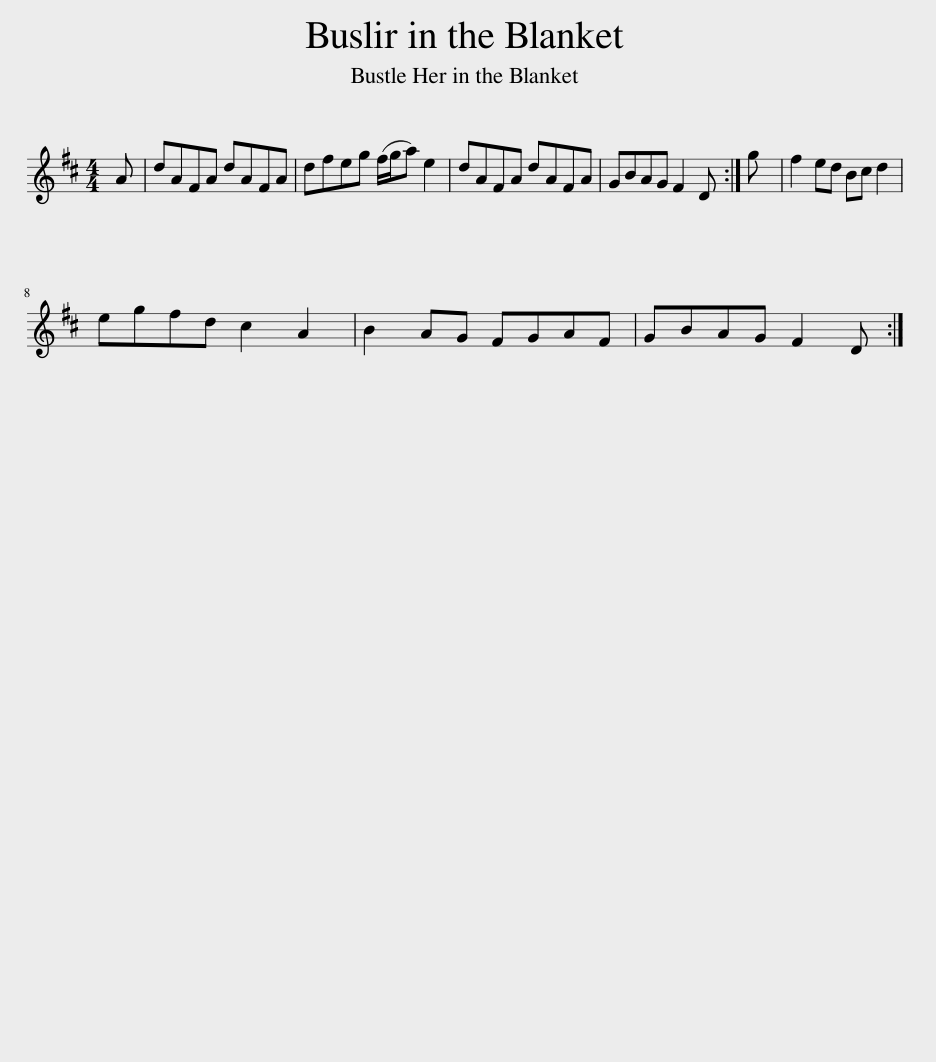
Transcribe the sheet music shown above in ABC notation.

X:1
L:1/8
M:4/4
I:linebreak $
K:D
V:1 treble
V:1
 A | dAFA dAFA | dfeg (f/g/a) e2 | dAFA dAFA | GBAG F2 D :| %5
 g | f2 ed Bc d2 |$ egfd c2 A2 | B2 AG FGAF | GBAG F2 D :| %10
